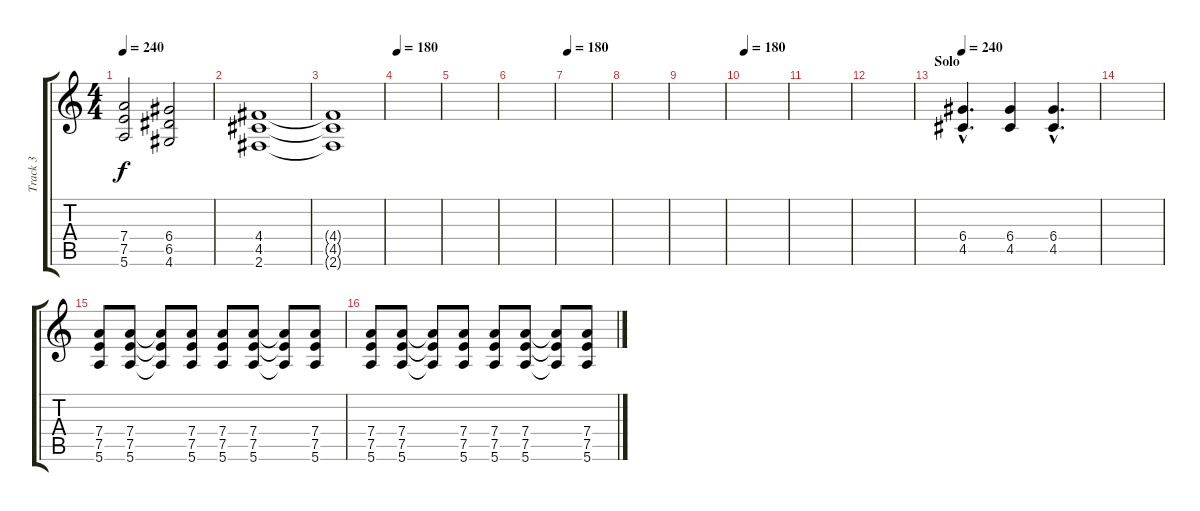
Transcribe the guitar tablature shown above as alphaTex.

\track ("Track 3" "Track 3") {instrument distortionguitar}
\staff {score tabs}
\tuning (E4 B3 G3 D3 A2 E2) {hide}
\ts (4 4)
\tempo 240
\clef g2
\ks c
(7.4 7.5 5.6).2{dy f} (6.4 6.5 4.6).2 |
(4.4 4.5 2.6).1 |
(4.4{t} 4.5{t} 2.6{t}).1 |
\tempo 180
|
|
|
\tempo 180
|
|
|
\tempo 180
|
|
|
\section ("" "Solo")
\tempo 240
(6.4{hac} 4.5{hac}).4{d volume 9} (6.4 4.5).4 (6.4{hac} 4.5{hac}).4{d} |
|
\section ("" "")
(7.4 7.5 5.6).8 (7.4 7.5 5.6).8 (7.4{t} 7.5{t} 5.6{t}).8 (7.4 7.5 5.6).8 (7.4 7.5 5.6).8 (7.4 7.5 5.6).8 (7.4{t} 7.5{t} 5.6{t}).8 (7.4 7.5 5.6).8 |
(7.4 7.5 5.6).8 (7.4 7.5 5.6).8 (7.4{t} 7.5{t} 5.6{t}).8 (7.4 7.5 5.6).8 (7.4 7.5 5.6).8 (7.4 7.5 5.6).8 (7.4{t} 7.5{t} 5.6{t}).8 (7.4 7.5 5.6).8
